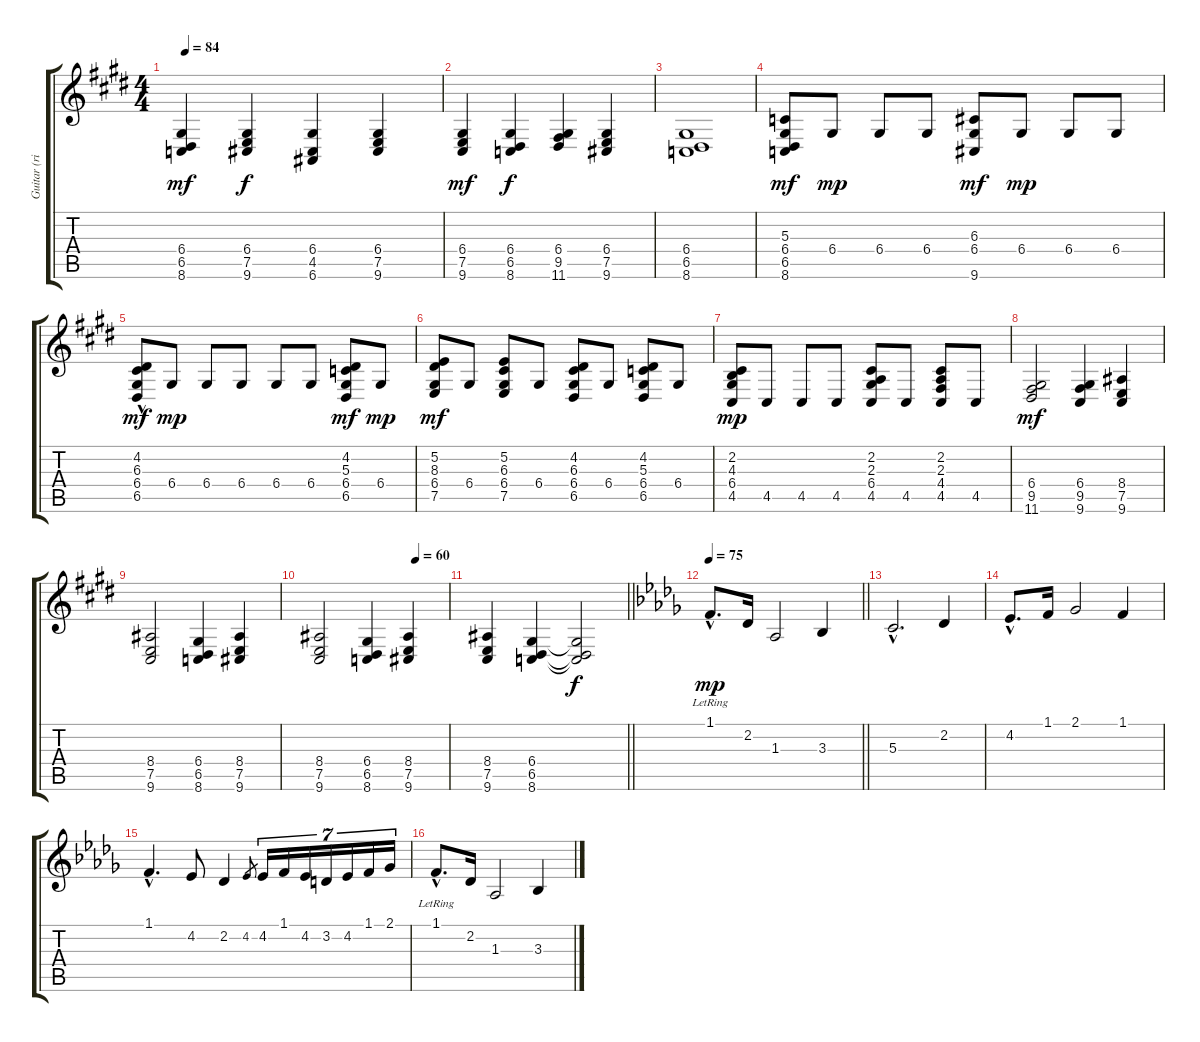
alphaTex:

\track ("Guitar (right hand)" "Guitar (ri") {instrument brightacousticpiano}
\staff {score tabs}
\tuning (E4 B3 G3 D3 A2 E2) {hide}
\ts (4 4)
\tempo 84
\clef g2
\ks c#minor
(6.4 6.5 8.6).4{dy mf} (6.4 7.5 9.6).4{dy f} (6.4 4.5 6.6).4 (6.4 7.5 9.6).4 |
(6.4 7.5 9.6).4{dy mf} (6.4 6.5 8.6).4{dy f} (6.4 9.5 11.6).4 (6.4 7.5 9.6).4 |
(6.4 6.5 8.6).1 |
(5.3 6.4 6.5 8.6).8{dy mf} 6.4.8{dy mp} 6.4.8 6.4.8 (6.3 6.4 9.6).8{dy mf} 6.4.8{dy mp} 6.4.8 6.4.8 |
(4.2{hac} 6.3{hac} 6.4 6.5{hac}).8{dy mf} 6.4.8{dy mp} 6.4.8 6.4.8 6.4.8 6.4.8 (4.2 5.3 6.4 6.5).8{dy mf} 6.4.8{dy mp} |
(5.2 8.3 6.4 7.5).8{dy mf} 6.4.8 (5.2 6.3 6.4 7.5).8 6.4.8 (4.2 6.3 6.4 6.5).8 6.4.8 (4.2 5.3 6.4 6.5).8 6.4.8 |
(2.2 4.3 6.4 4.5).8{dy mp} 4.5.8 4.5.8 4.5.8 (2.2 2.3 6.4 4.5).8 4.5.8 (2.2 2.3 4.4 4.5).8 4.5.8 |
(6.4 9.5 11.6).2{dy mf} (6.4 9.5 9.6).4 (8.4 7.5 9.6).4 |
(8.4 7.5 9.6).2 (6.4 6.5 8.6).4 (8.4 7.5 9.6).4 |
\tempo (60 0.75)
(8.4 7.5 9.6).2 (6.4 6.5 8.6).4 (8.4 7.5 9.6).4 |
\barLineRight lightlight
(8.4 7.5 9.6).4 (6.4 6.5 8.6).4 (6.4{t} 6.5{t} 8.6{t}).2{dy f} |
\tempo 75
\barLineRight lightlight
\ks db
1.1{hac lr}.8{d dy mp} 2.2.16 1.3.2 3.3.4 |
5.3{hac}.2{d} 2.2.4 |
4.2{hac}.8{d} 1.1.16 2.1.2 1.1.4 |
1.1{hac}.4{d} 4.2.8 2.2.4 4.2.8{gr} 4.2.16{tu (7 4)} 1.1.16{tu (7 4)} 4.2.16{tu (7 4)} 3.2.16{tu (7 4)} 4.2.16{tu (7 4)} 1.1.16{tu (7 4)} 2.1.16{tu (7 4)} |
1.1{hac lr}.8{d} 2.2.16 1.3.2 3.3.4
